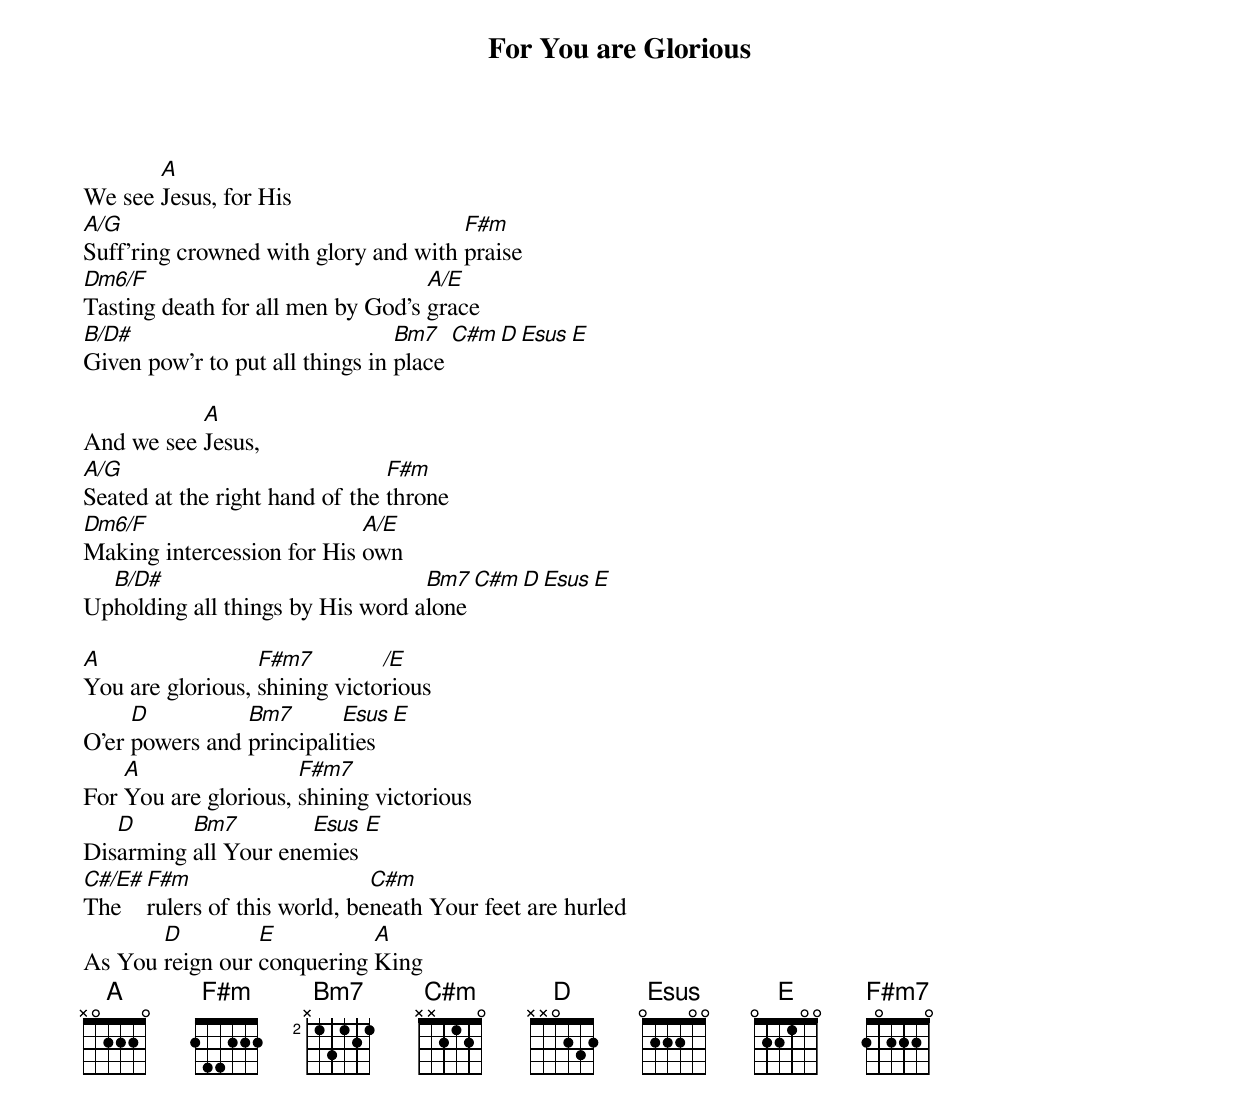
{title: For You are Glorious}
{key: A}
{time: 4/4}
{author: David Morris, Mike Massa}
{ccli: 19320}
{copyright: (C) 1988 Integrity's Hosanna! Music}

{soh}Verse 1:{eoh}
We see [A]Jesus, for His
[A/G]Suff'ring crowned with glory and with [F#m]praise
[Dm6/F]Tasting death for all men by God's [A/E]grace
[B/D#]Given pow'r to put all things in [Bm7]place [C#m][D][Esus][E]

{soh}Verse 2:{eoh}
And we see [A]Jesus,
[A/G]Seated at the right hand of the [F#m]throne
[Dm6/F]Making intercession for His [A/E]own
Up[B/D#]holding all things by His word a[Bm7]lone [C#m][D][Esus][E]

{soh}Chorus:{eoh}
[A]You are glorious, [F#m7]shining victo[/E]rious
O'er [D]powers and [Bm7]principali[Esus]ties [E]
For [A]You are glorious, [F#m7]shining victorious
Dis[D]arming [Bm7]all Your ene[Esus]mies [E]
[C#/E#]The [F#m]rulers of this world, be[C#m]neath Your feet are hurled
As You [D]reign our [E]conquering [A]King
